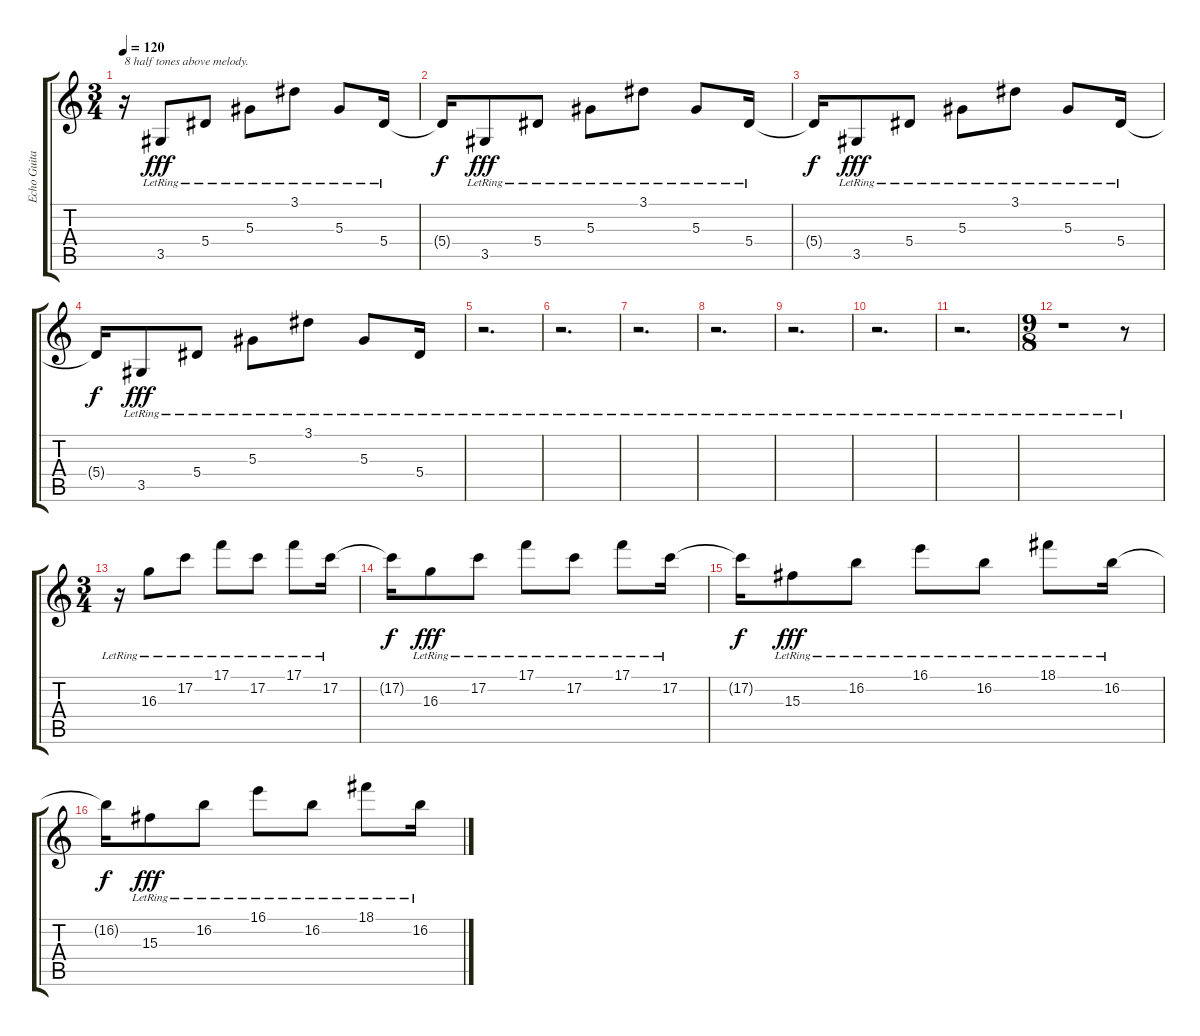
\track ("Echo Guitar II" "Echo Guita") {instrument orchestralharp}
\staff {score tabs}
\tuning (C5 G4 Eb4 Bb3 F3 C3) {hide}
\ts (3 4)
\tempo 120
\clef g2
\ks c
r.16{txt "8 half tones above melody." dy fff instrument orchestralharp} 3.5{lr}.8 5.4{lr}.8 5.3{lr}.8 3.1{lr}.8 5.3{lr}.8 5.4{lr}.16 |
5.4{t}.16{dy f} 3.5{lr}.8{dy fff} 5.4{lr}.8 5.3{lr}.8 3.1{lr}.8 5.3{lr}.8 5.4{lr}.16 |
5.4{t}.16{dy f} 3.5{lr}.8{dy fff} 5.4{lr}.8 5.3{lr}.8 3.1{lr}.8 5.3{lr}.8 5.4{lr}.16 |
5.4{t}.16{dy f} 3.5{lr}.8{dy fff} 5.4{lr}.8 5.3{lr}.8 3.1{lr}.8 5.3{lr}.8 5.4{lr}.16 |
r.2{d} |
r.2{d} |
r.2{d} |
r.2{d} |
r.2{d} |
r.2{d} |
r.2{d} |
\ts (9 8)
r.1 r.8 |
\ts (3 4)
r.16 16.3{lr}.8 17.2{lr}.8 17.1{lr}.8 17.2{lr}.8 17.1{lr}.8 17.2{lr}.16 |
17.2{t}.16{dy f} 16.3{lr}.8{dy fff} 17.2{lr}.8 17.1{lr}.8 17.2{lr}.8 17.1{lr}.8 17.2{lr}.16 |
17.2{t}.16{dy f} 15.3{lr}.8{dy fff} 16.2{lr}.8 16.1{lr}.8 16.2{lr}.8 18.1{lr}.8 16.2{lr}.16 |
16.2{t}.16{dy f} 15.3{lr}.8{dy fff} 16.2{lr}.8 16.1{lr}.8 16.2{lr}.8 18.1{lr}.8 16.2{lr}.16
